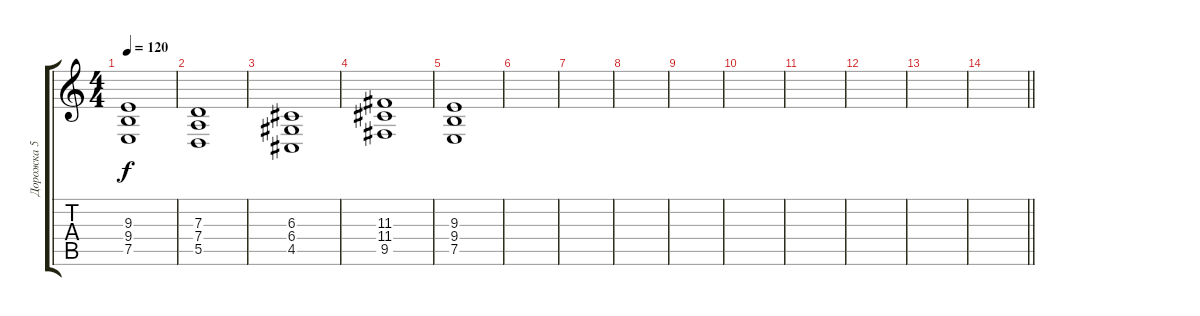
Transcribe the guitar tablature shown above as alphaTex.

\track ("Дорожка 5" "Дорожка 5") {instrument frenchhorn}
\staff {score tabs}
\tuning (E4 B3 G3 D3 A2 E2) {hide}
\ts (4 4)
\tempo 120
\clef g2
\ks c
(9.3 9.4 7.5).1{dy f} |
(7.3 7.4 5.5).1 |
(6.3 6.4 4.5).1 |
(11.3 11.4 9.5).1 |
(9.3 9.4 7.5).1 |
|
|
|
|
|
|
|
|
\barLineRight lightlight
